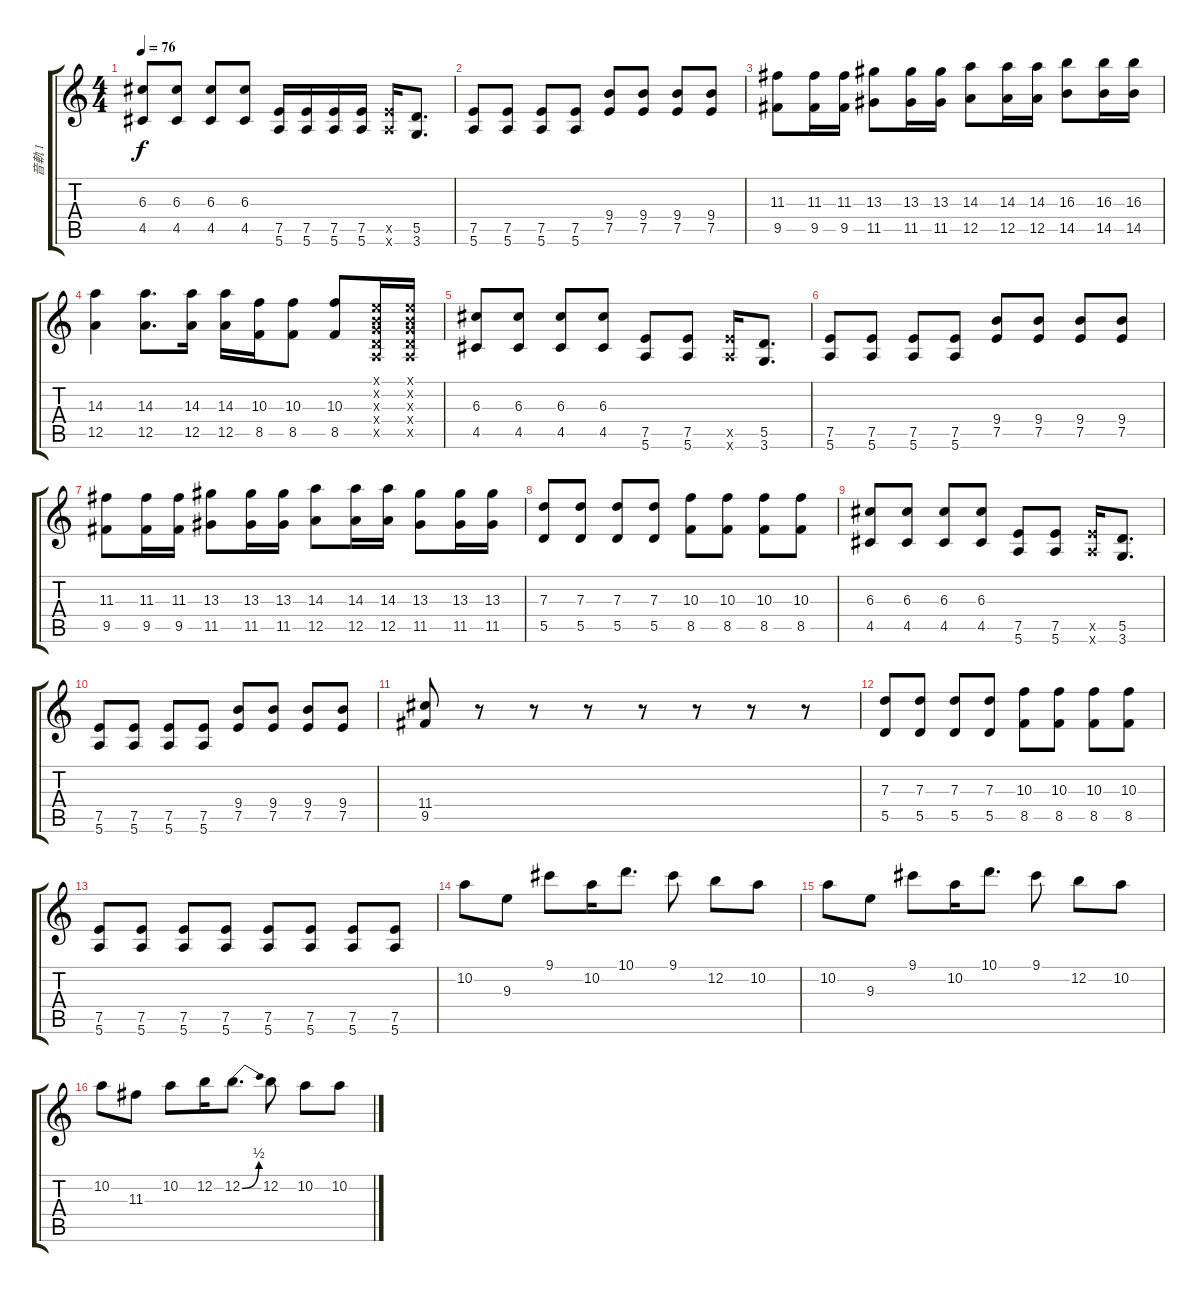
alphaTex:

\track ("音軌 1" "音軌 1") {instrument electricguitarjazz}
\staff {score tabs}
\tuning (E4 B3 G3 D3 A2 E2) {hide}
\ts (4 4)
\tempo 76
\clef g2
\ks c
(6.3 4.5).8{dy f} (6.3 4.5).8 (6.3 4.5).8 (6.3 4.5).8 (7.5 5.6).16 (7.5 5.6).16 (7.5 5.6).16 (7.5 5.6).16 (7.5{x} 5.6{x}).16 (5.5 3.6).8{d} |
(7.5 5.6).8 (7.5 5.6).8 (7.5 5.6).8 (7.5 5.6).8 (9.4 7.5).8 (9.4 7.5).8 (9.4 7.5).8 (9.4 7.5).8 |
(11.3 9.5).8 (11.3 9.5).16 (11.3 9.5).16 (13.3 11.5).8 (13.3 11.5).16 (13.3 11.5).16 (14.3 12.5).8 (14.3 12.5).16 (14.3 12.5).16 (16.3 14.5).8 (16.3 14.5).16 (16.3 14.5).16 |
(14.3 12.5).4 (14.3 12.5).8{d} (14.3 12.5).16 (14.3 12.5).16 (10.3 8.5).16 (10.3 8.5).8 (10.3 8.5).8 (0.1{x} 0.2{x} 0.3{x} 0.4{x} 0.5{x}).16 (0.1{x} 0.2{x} 0.3{x} 0.4{x} 0.5{x}).16 |
(6.3 4.5).8 (6.3 4.5).8 (6.3 4.5).8 (6.3 4.5).8 (7.5 5.6).8 (7.5 5.6).8 (7.5{x} 5.6{x}).16 (5.5 3.6).8{d} |
(7.5 5.6).8 (7.5 5.6).8 (7.5 5.6).8 (7.5 5.6).8 (9.4 7.5).8 (9.4 7.5).8 (9.4 7.5).8 (9.4 7.5).8 |
(11.3 9.5).8 (11.3 9.5).16 (11.3 9.5).16 (13.3 11.5).8 (13.3 11.5).16 (13.3 11.5).16 (14.3 12.5).8 (14.3 12.5).16 (14.3 12.5).16 (13.3 11.5).8 (13.3 11.5).16 (13.3 11.5).16 |
(7.3 5.5).8 (7.3 5.5).8 (7.3 5.5).8 (7.3 5.5).8 (10.3 8.5).8 (10.3 8.5).8 (10.3 8.5).8 (10.3 8.5).8 |
(6.3 4.5).8 (6.3 4.5).8 (6.3 4.5).8 (6.3 4.5).8 (7.5 5.6).8 (7.5 5.6).8 (7.5{x} 5.6{x}).16 (5.5 3.6).8{d} |
(7.5 5.6).8 (7.5 5.6).8 (7.5 5.6).8 (7.5 5.6).8 (9.4 7.5).8 (9.4 7.5).8 (9.4 7.5).8 (9.4 7.5).8 |
(11.4 9.5).8 r.8 r.8 r.8 r.8 r.8 r.8 r.8 |
(7.3 5.5).8 (7.3 5.5).8 (7.3 5.5).8 (7.3 5.5).8 (10.3 8.5).8 (10.3 8.5).8 (10.3 8.5).8 (10.3 8.5).8 |
(7.5 5.6).8 (7.5 5.6).8 (7.5 5.6).8 (7.5 5.6).8 (7.5 5.6).8 (7.5 5.6).8 (7.5 5.6).8 (7.5 5.6).8 |
10.2.8 9.3.8 9.1.8 10.2.16 10.1.8{d} 9.1.8 12.2.8 10.2.8 |
10.2.8 9.3.8 9.1.8 10.2.16 10.1.8{d} 9.1.8 12.2.8 10.2.8 |
10.2.8 11.3.8 10.2.8 12.2.16 12.2{be (bend 0 0 60 2)}.8{d} 12.2.8 10.2.8 10.2.8
